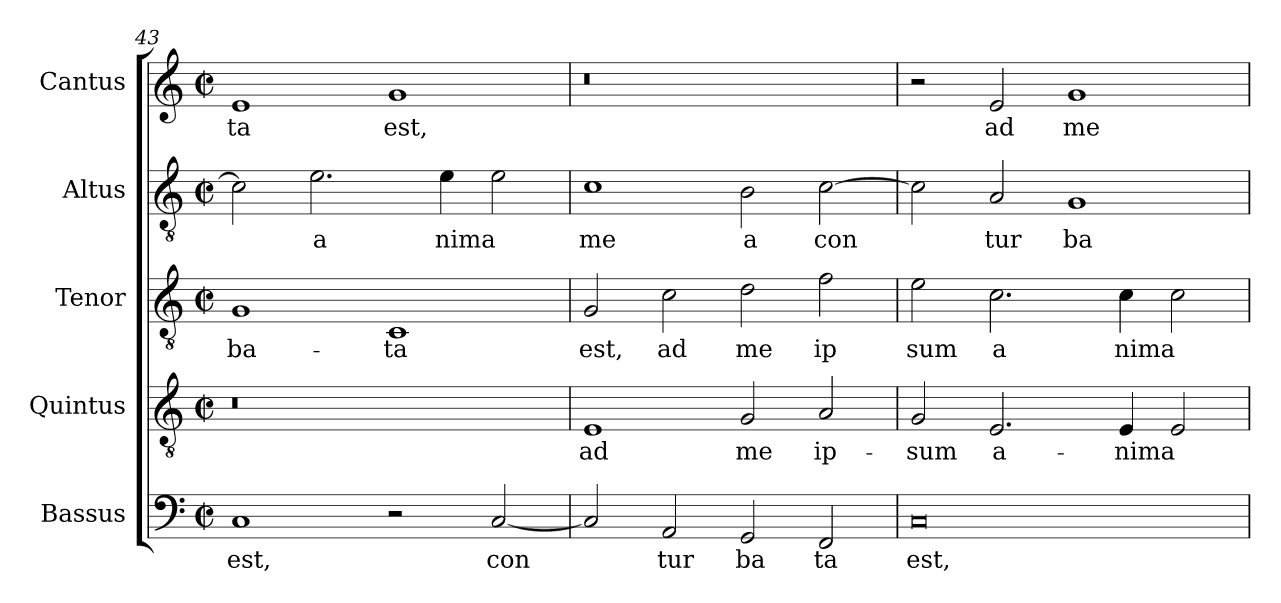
**kern	**text	**kern	**text	**kern	**text	**kern	**text	**kern	**text
*part5	*part5	*part4	*part4	*part3	*part3	*part2	*part2	*part1	*part1
*staff5	*staff5	*staff4	*staff4	*staff3	*staff3	*staff2	*staff2	*staff1	*staff1
*I"Bassus	*	*I"Quintus	*	*I"Tenor	*	*I"Altus	*	*I"Cantus	*
*clefF4	*	*clefGv2	*	*clefGv2	*	*clefGv2	*	*clefG2	*
*M2/2	*	*M2/2	*	*M2/2	*	*M2/2	*	*M2/2	*
*met(c|)	*	*met(c|)	*	*met(c|)	*	*met(c|)	*	*met(c|)	*
=43	=43	=43	=43	=43	=43	=43	=43	=43	=43
!	!LO:LY:b:cj	!	!	!	!LO:LY:b:cj	!	!	!	!LO:LY:b:cj
1C	est,	0r	.	1G	-ba-	2c\]	.	1e	-ta
!	!	!	!	!	!	!	!LO:LY:b:cj	!	!
.	.	.	.	.	.	2.e\	a	.	.
!	!	!	!	!	!LO:LY:b:cj	!	!	!	!LO:LY:b:cj
2r	.	.	.	1C	-ta	.	.	1g	est,
!	!	!	!	!	!	!	!LO:LY:b	!	!
.	.	.	.	.	.	4e\	nima	.	.
!	!LO:LY:b	!	!	!	!	!	!	!	!
[>2C/	con	.	.	.	.	2e\	.	.	.
!!LO:LB:g=z
=44	=44	=44	=44	=44	=44	=44	=44	=44	=44
!	!	!	!LO:LY:b:cj	!	!LO:LY:b:cj	!	!LO:LY:b:cj	!	!
2C/]	.	1E	ad	2G/	est,	1c	me	0r	.
!	!LO:LY:b:cj	!	!	!	!LO:LY:b:cj	!	!	!	!
2AA/	tur	.	.	2c\	ad	.	.	.	.
!	!LO:LY:b:cj	!	!LO:LY:b:cj	!	!LO:LY:b:cj	!	!LO:LY:b:cj	!	!
2GG/	ba	2G/	me	2d\	me	2B\	a	.	.
!	!LO:LY:b:cj	!	!LO:LY:b:cj	!	!LO:LY:b:cj	!	!LO:LY:b	!	!
2FF/	ta	2A/	ip-	2f\	ip	[>2c\	con	.	.
=45	=45	=45	=45	=45	=45	=45	=45	=45	=45
!	!LO:LY:b:cj	!	!LO:LY:b:cj	!	!LO:LY:b:cj	!	!	!	!
0C	est,	2G/	-sum	2e\	sum	2c\]	.	2r	.
!	!	!	!LO:LY:b:cj	!	!LO:LY:b:cj	!	!LO:LY:b:cj	!	!LO:LY:b:cj
.	.	2.E/	a-	2.c\	a	2A/	tur	2e/	ad
!	!	!	!	!	!	!	!LO:LY:b:cj	!	!LO:LY:b:cj
.	.	.	.	.	.	1G	ba	1g	me
!	!	!	!LO:LY:b	!	!LO:LY:b	!	!	!	!
.	.	4E/	-nima	4c\	nima	.	.	.	.
.	.	2E/	.	2c\	.	.	.	.	.
=	=	=	=	=	=	=	=	=	=
*-	*-	*-	*-	*-	*-	*-	*-	*-	*-
